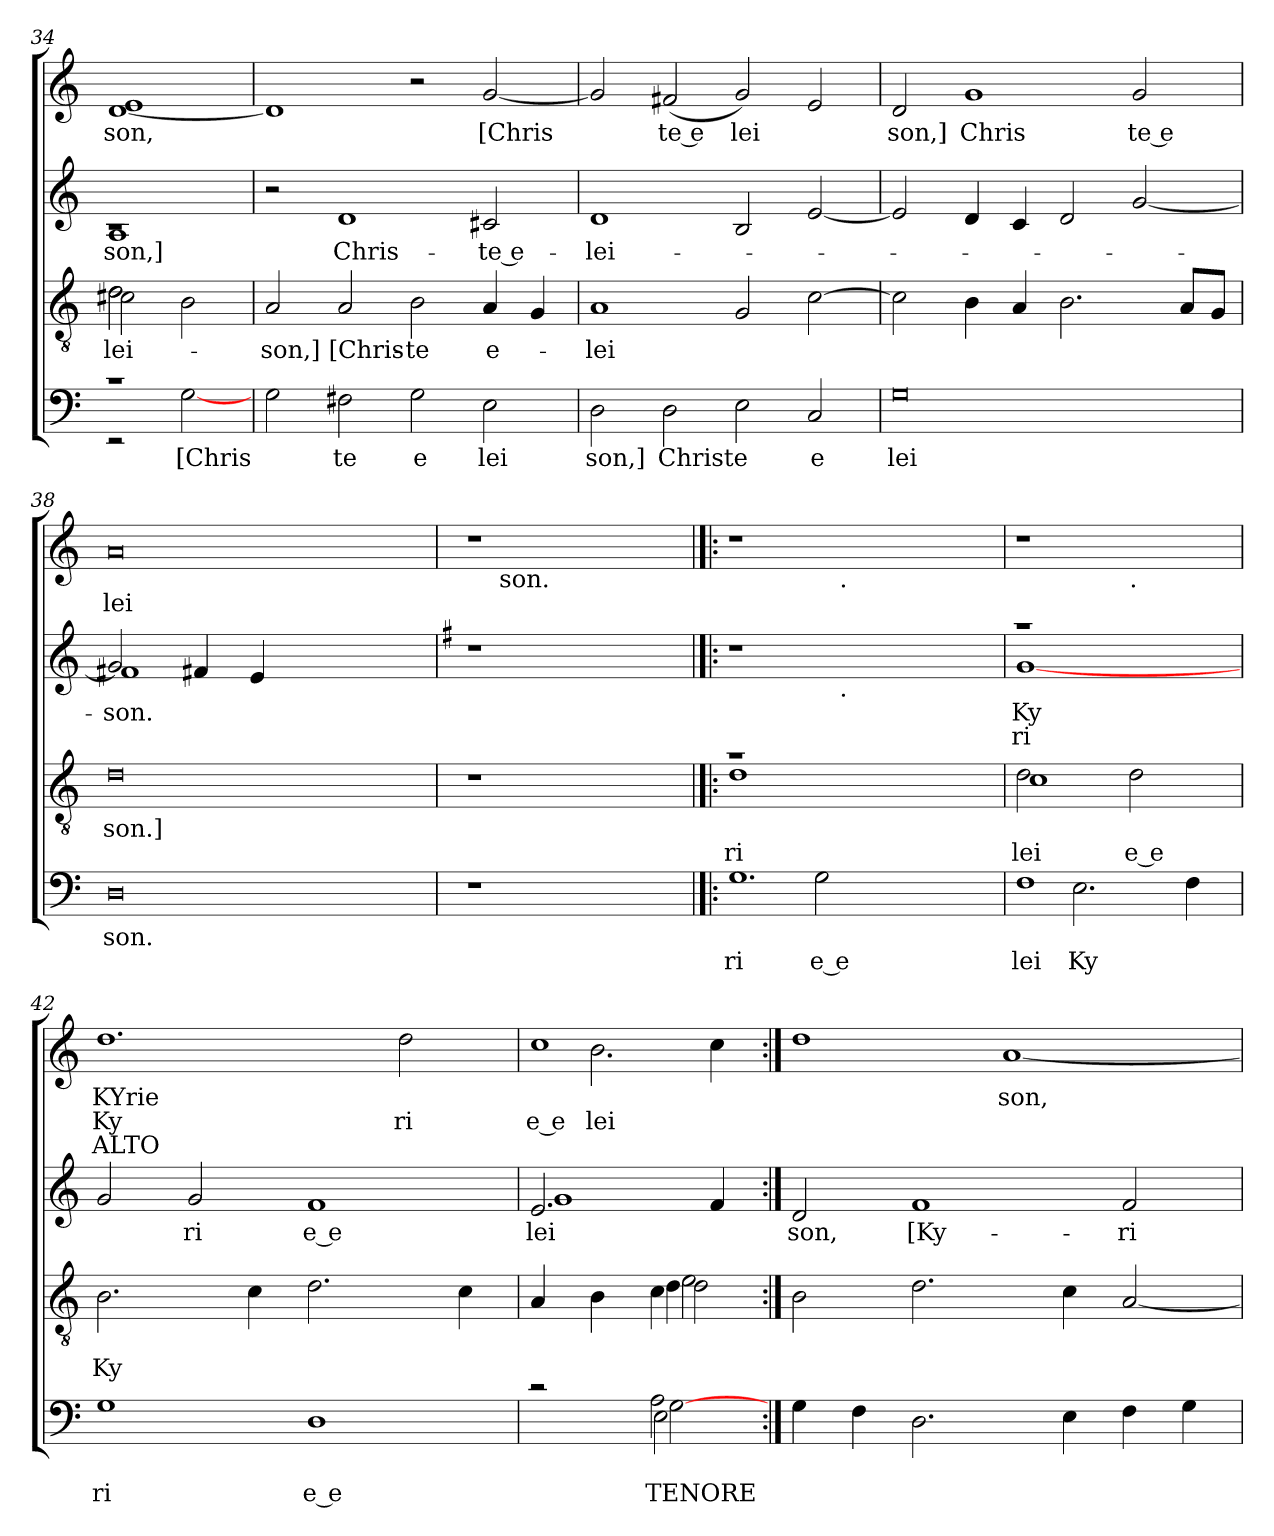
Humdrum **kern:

**kern	**text	**text	**kern	**text	**text	**kern	**text	**text	**kern	**text	**text	**text
*part4	*part4	*part4	*part3	*part3	*part3	*part2	*part2	*part2	*part1	*part1	*part1	*part1
*staff4	*staff4	*staff4	*staff3	*staff3	*staff3	*staff2	*staff2	*staff2	*staff1	*staff1	*staff1	*staff1
*clefF4	*	*	*clefGv2	*	*	*clefG2	*	*	*clefG2	*	*	*
*k[]	*	*	*k[]	*	*	*k[]	*	*	*k[]	*	*	*
*C:	*	*	*C:	*	*	*C:	*	*	*C:	*	*	*
=34	=34	=34	=34	=34	=34	=34	=34	=34	=34	=34	=34	=34
*^	*	*	*^	*	*	*	*	*	*	*	*	*
!	!	!	!	!	!	!LO:LY:b:rj	!	!	!	!	!	!	!	!
*	*	*	*	*	*^	*	*	*	*	*	*	*	*	*
!	!	!	!	!	!	!	!LO:LY:b	!	!	!LO:LY:b	!	!	!LO:LY:b	!	!
*	*	*	*	*	*	*	*	*	*^	*	*	*	*	*	*
1rc	2rEE	.	.	2d\	(<2c#\	2d\)	-lei-	.	1A	1rc	-son,]	.	[<1d 1e	son,	.	.
!	!	!LO:LY:b	!	!	!	!	!	!	!	!	!	!	!	!	!	!
.	[>2G\	[Chris	.	2ryy	2ryy	2B\	.	.	.	.	.	.	.	.	.	.
*	*	*	*	*	*	*	*	*	*v	*v	*	*	*	*	*	*
=35	=35	=35	=35	=35	=35	=35	=35	=35	=35	=35	=35	=35	=35	=35	=35
!	!	!	!	!	!	!	!LO:LY:b	!	!	!	!	!	!	!	!
*v	*v	*	*	*	*	*	*	*	*	*	*	*	*	*	*
*	*	*	*v	*v	*v	*	*	*	*	*	*	*	*	*
2G\	.	.	2A/	-son,]	.	2r	.	.	1d]	.	.	.
!	!LO:LY:b	!	!	!LO:LY:b	!	!	!LO:LY:b	!	!	!	!	!
2F#\	te	.	2A/	[Chris-	.	1d	Chris-	.	.	.	.	.
!	!LO:LY:b	!	!	!LO:LY:b	!	!	!	!	!	!	!	!
2G\	e	.	2B\	-te	.	.	.	.	2r	.	.	.
!	!LO:LY:b	!	!	!LO:LY:b:rj	!	!	!LO:LY:b:rj	!	!	!LO:LY:b	!	!
2E\	lei	.	4A/	e-	.	2c#/	-te e-	.	[<2g/	[Chris	.	.
.	.	.	4G/	.	.	.	.	.	.	.	.	.
!!LO:LB:g=z
=36	=36	=36	=36	=36	=36	=36	=36	=36	=36	=36	=36	=36
!	!LO:LY:b	!	!	!LO:LY:b	!	!	!LO:LY:b	!	!	!	!	!
2D\	son,]	.	1A	-lei	.	1d	-lei-	.	2g/]	.	.	.
!	!LO:LY:b	!	!	!	!	!	!	!	!	!LO:LY:b:rj	!	!
2D\	Christe	.	.	.	.	.	.	.	(<2f#/	te e	.	.
!	!	!	!	!	!	!	!	!	!	!LO:LY:b	!	!
2E\	.	.	2G/	.	.	2B/	.	.	2g/)	lei	.	.
!	!LO:LY:b	!	!	!	!	!	!	!	!	!	!	!
2C/	e	.	[>2c\	.	.	[<2e/	.	.	2e/	.	.	.
=37	=37	=37	=37	=37	=37	=37	=37	=37	=37	=37	=37	=37
!	!LO:LY:b	!	!	!	!	!	!	!	!	!LO:LY:b	!	!
0G	lei	.	2c\]	.	.	2e/]	.	.	2d/	son,]	.	.
!	!	!	!	!	!	!	!	!	!	!LO:LY:b	!	!
.	.	.	4B\	.	.	4d/	.	.	1g	Chris	.	.
.	.	.	4A/	.	.	4c/	.	.	.	.	.	.
.	.	.	2.B\	.	.	2d/	.	.	.	.	.	.
!	!	!	!	!	!	!	!	!	!	!LO:LY:b:rj	!	!
.	.	.	.	.	.	[<2g/	.	.	2g/	te e	.	.
.	.	.	8A/L	.	.	.	.	.	.	.	.	.
.	.	.	8G/J	.	.	.	.	.	.	.	.	.
=38	=38	=38	=38	=38	=38	=38	=38	=38	=38	=38	=38	=38
!	!LO:LY:b	!	!	!LO:LY:b	!	!	!LO:LY:b	!	!	!LO:LY:b	!	!
*	*	*	*	*	*	*^	*	*	*	*	*	*
0D	son.	.	0d	son.]	.	2g/]	1f#X	-son.	.	0a	lei	.	.
.	.	.	.	.	.	4f#X/	.	.	.	.	.	.	.
.	.	.	.	.	.	4e/	.	.	.	.	.	.	.
.	.	.	.	.	.	1ryy	1ryy	.	.	.	.	.	.
*	*	*	*	*	*	*v	*v	*	*	*	*	*	*
=39	=39	=39	=39	=39	=39	=39	=39	=39	=39	=39	=39	=39
*	*	*	*	*	*	*k[f#]	*	*	*	*	*	*
*	*	*	*	*	*	*G:	*	*	*	*	*	*
*	*	*	*	*	*	*	*	*	*^	*	*	*
1r	.	.	1r	.	.	1r	.	.	1r	16.ryy	.	.	.
!	!	!	!	!	!	!	!	!	!	!LO:TX:b:t=son.	!	!	!
.	.	.	.	.	.	.	.	.	.	2ryy	.	.	.
.	.	.	.	.	.	.	.	.	.	4ryy	.	.	.
.	.	.	.	.	.	.	.	.	.	8ryy	.	.	.
.	.	.	.	.	.	.	.	.	.	32ryy	.	.	.
!!LO:PB:g=z	!!
=40!|:	=40!|:	=40!|:	=40!|:	=40!|:	=40!|:	=40!|:	=40!|:	=40!|:	=40!|:	=40!|:	=40!|:	=40!|:	=40!|:
*	*	*	*	*	*	*k[]	*	*	*	*	*	*	*
*	*	*	*	*	*	*C:	*	*	*	*	*	*	*
!LO:TX:a:t=B ASSO	!	!	!	!	!	!	!	!	!	!	!	!	!
!	!	!LO:LY:b:rj	!	!	!LO:LY:b:rj	!	!	!	!	!	!	!	!
*^	*	*	*^	*	*	*^	*	*	*	*	*	*	*
1.G	2ryy	.	ri	1ra	1d	.	ri	1r	2ryy	.	.	1r	2ryy	.	.	.
!	!	!	!LO:LY:b	!	!	!	!	!	!	!	!	!	!	!	!	!
.	2G\	.	e e	.	.	.	.	.	16ryy	.	.	.	16ryy	.	.	.
!	!	!	!	!	!	!	!	!	!	!	!	!	!LO:TX:b:t=.	!	!	!
!	!	!	!	!	!	!	!	!	!LO:TX:b:t=.	!	!	!	!	!	!	!
.	.	.	.	.	.	.	.	.	2...ryy	.	.	.	2...ryy	.	.	.
.	2ryy	.	.	2ryy	2ryy	.	.	2ryy	.	.	.	2ryy	.	.	.	.
=41	=41	=41	=41	=41	=41	=41	=41	=41	=41	=41	=41	=41	=41	=41	=41	=41
!	!	!	!LO:LY:b	!	!	!	!LO:LY:b:rj	!	!	!LO:LY:b	!LO:LY:b	!	!	!	!	!
*	*^	*	*	*	*	*	*	*	*	*	*	*	*	*	*	*
1F	4ryy	2.ryy	.	lei	2d\	1c	.	lei	1raa	[<1g	Ky	ri	1r	2ryy	.	.	.
!	!	!	!	!LO:LY:b	!	!	!	!	!	!	!	!	!	!	!	!	!
.	2.E\	.	.	Ky	.	.	.	.	.	.	.	.	.	.	.	.	.
!	!	!	!	!	!	!	!	!	!	!	!	!	!	!LO:TX:b:t=.	!	!	!
!	!	!	!	!	!	!	!	!LO:LY:b	!	!	!	!	!	!	!	!	!
.	.	.	.	.	2d\	.	.	e e	.	.	.	.	.	2ryy	.	.	.
.	.	4F\	.	.	.	.	.	.	.	.	.	.	.	.	.	.	.
*	*	*	*	*	*v	*v	*	*	*	*	*	*	*	*	*	*	*
*	*	*	*	*	*	*	*	*v	*v	*	*	*	*	*	*	*
=42	=42	=42	=42	=42	=42	=42	=42	=42	=42	=42	=42	=42	=42	=42	=42
!	!	!	!	!LO:LY:b	!	!	!LO:LY:b	!	!	!	!	!	!LO:LY:b:rj	!LO:LY:b:rj	!LO:LY:b:rj
*v	*v	*v	*	*	*	*	*	*	*	*	*v	*v	*	*	*
1G	.	ri	2.B\	.	Ky	2g/	.	.	1.dd	KYrie	Ky	ALTO
!	!	!	!	!	!	!	!LO:LY:b	!	!	!	!	!
.	.	.	.	.	.	2g/	ri	.	.	.	.	.
.	.	.	4c\	.	.	.	.	.	.	.	.	.
!	!	!LO:LY:b	!	!	!	!	!LO:LY:b:rj	!	!	!	!	!
1D	.	e e	2.d\	.	.	1f	e e	.	.	.	.	.
!	!	!	!	!	!	!	!	!	!	!	!LO:LY:b	!
.	.	.	.	.	.	.	.	.	2dd\	.	ri	.
.	.	.	4c\	.	.	.	.	.	.	.	.	.
=43	=43	=43	=43	=43	=43	=43	=43	=43	=43	=43	=43	=43
*^	*	*	*^	*	*	*	*	*	*	*	*	*
*	*^	*	*	*	*^	*	*	*	*	*	*	*	*	*
*	*	*	*	*	*	*	*^	*	*	*	*	*	*	*	*	*
!	!	!	!	!	!	!	!	!	!	!	!	!LO:LY:b	!	!	!	!LO:LY:b:rj	!
*	*	*	*	*	*	*	*	*	*	*	*^	*	*	*^	*	*	*
*	*	*	*	*	*	*	*	*	*	*	*	*	*	*	*	*^	*	*	*
2rc	2ryy	2ryy	.	.	4A/	2ryy	2ryy	2ryy	.	.	2.e/	1g	lei	.	1cc	4ryy	2.ryy	.	e e	.
!	!	!	!	!	!	!	!	!	!	!	!	!	!	!	!	!	!	!	!LO:LY:b	!
.	.	.	.	.	4B\	.	.	.	.	.	.	.	.	.	.	2.b\	.	.	lei	.
!	!	!	!	!LO:LY:b	!	!	!	!	!	!	!	!	!	!	!	!	!	!	!	!
!	!	!	!	!LO:LY:b	!	!	!	!	!	!	!	!	!	!	!	!	!	!	!	!
!	!	!	!	!LO:LY:a	!	!	!	!	!	!	!	!	!	!	!	!	!	!	!	!
2A\	2E\	[<2G\	.	TENORE	4c\	4d\	2e\	2d\	.	.	.	.	.	.	.	.	.	.	.	.
.	.	.	.	.	4ryy	4ryy	.	.	.	.	4f/	.	.	.	.	.	4cc\	.	.	.
*v	*v	*v	*	*	*	*	*	*	*	*	*v	*v	*	*	*	*	*	*	*	*
*	*	*	*	*v	*v	*v	*	*	*	*	*	*	*	*	*	*	*
!!LO:LB:g=z
=44:|!	=44:|!	=44:|!	=44:|!	=44:|!	=44:|!	=44:|!	=44:|!	=44:|!	=44:|!	=44:|!	=44:|!	=44:|!	=44:|!	=44:|!	=44:|!
!	!	!	!	!	!	!	!	!LO:LY:b	!	!	!	!	!	!	!
*	*	*	*v	*v	*	*	*	*	*	*v	*v	*v	*	*	*
4G\	.	.	2B\	.	.	2d/	son,	.	1dd	.	.	.
4F\	.	.	.	.	.	.	.	.	.	.	.	.
!	!	!	!	!	!	!	!LO:LY:b	!	!	!	!	!
2.D\	.	.	2.d\	.	.	1f	[Ky-	.	.	.	.	.
!	!	!	!	!	!	!	!	!	!	!LO:LY:b	!	!
.	.	.	.	.	.	.	.	.	[<1a	son,	.	.
4E\	.	.	4c\	.	.	.	.	.	.	.	.	.
!	!	!	!	!	!	!	!LO:LY:b	!	!	!	!	!
4F\	.	.	[<2A/	.	.	2f/	-ri-	.	.	.	.	.
4G\	.	.	.	.	.	.	.	.	.	.	.	.
=	=	=	=	=	=	=	=	=	=	=	=	=
*-	*-	*-	*-	*-	*-	*-	*-	*-	*-	*-	*-	*-
